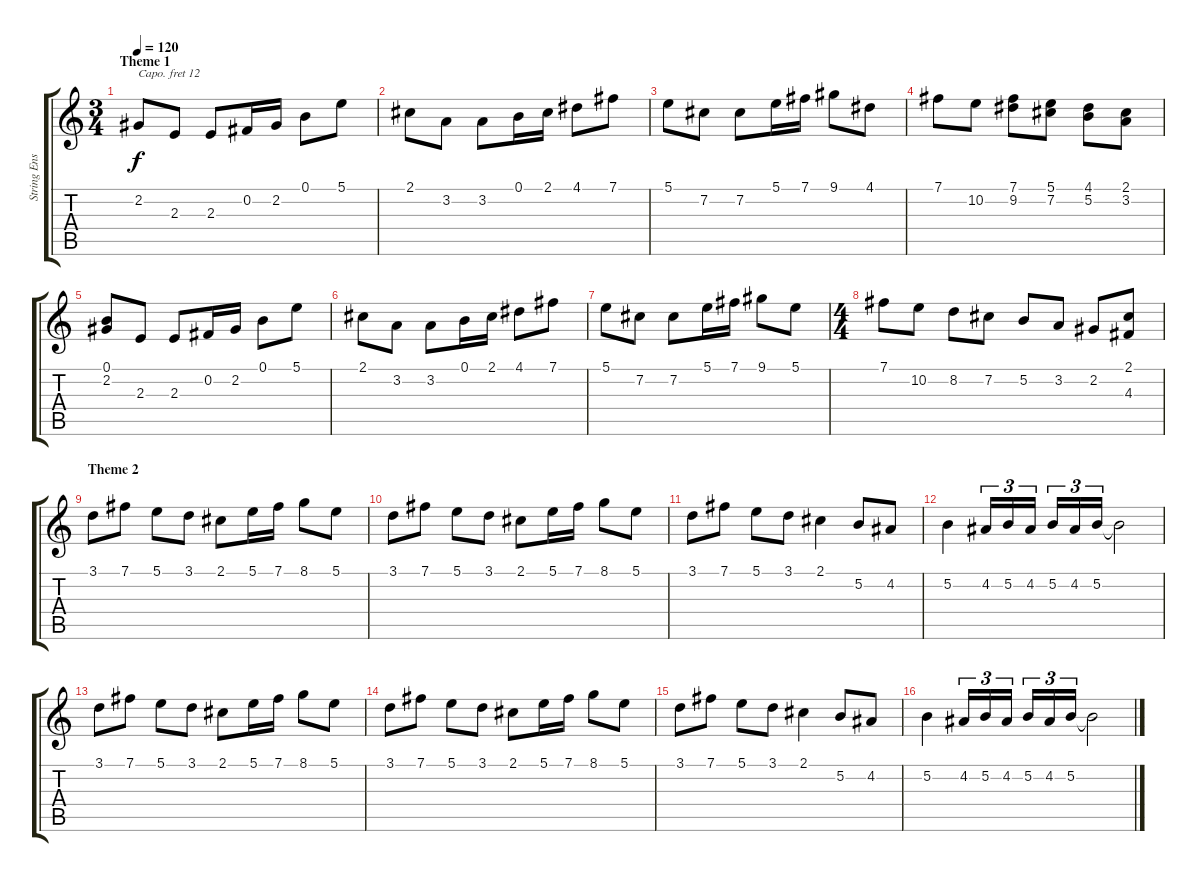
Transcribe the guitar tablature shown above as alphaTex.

\track ("String Ensemble" "String Ens") {instrument stringensemble1}
\staff {score tabs}
\capo 12
\tuning (B3 Gb3 D3 A2 E2 B1) {hide}
\ts (3 4)
\section ("" "Theme 1")
\tempo 120
\clef g2
\ks c
2.2.8{dy f instrument stringensemble1} 2.3.8 2.3.8 0.2.16 2.2.16 0.1.8 5.1.8 |
2.1.8 3.2.8 3.2.8 0.1.16 2.1.16 4.1.8 7.1.8 |
5.1.8 7.2.8 7.2.8 5.1.16 7.1.16 9.1.8 4.1.8 |
7.1.8 10.2.8 (7.1 9.2).8 (5.1 7.2).8 (4.1 5.2).8 (2.1 3.2).8 |
(0.1 2.2).8 2.3.8 2.3.8 0.2.16 2.2.16 0.1.8 5.1.8 |
2.1.8 3.2.8 3.2.8 0.1.16 2.1.16 4.1.8 7.1.8 |
5.1.8 7.2.8 7.2.8 5.1.16 7.1.16 9.1.8 5.1.8 |
\ts (4 4)
7.1.8 10.2.8 8.2.8 7.2.8 5.2.8 3.2.8 2.2.8 (2.1 4.3).8 |
\section ("" "Theme 2")
3.1.8 7.1.8 5.1.8 3.1.8 2.1.8 5.1.16 7.1.16 8.1.8 5.1.8 |
3.1.8 7.1.8 5.1.8 3.1.8 2.1.8 5.1.16 7.1.16 8.1.8 5.1.8 |
3.1.8 7.1.8 5.1.8 3.1.8 2.1.4 5.2.8 4.2.8 |
5.2.4 4.2.16{tu (3 2)} 5.2.16{tu (3 2)} 4.2.16{tu (3 2)} 5.2.16{tu (3 2)} 4.2.16{tu (3 2)} 5.2.16{tu (3 2)} 5.2{t}.2 |
3.1.8 7.1.8 5.1.8 3.1.8 2.1.8 5.1.16 7.1.16 8.1.8 5.1.8 |
3.1.8 7.1.8 5.1.8 3.1.8 2.1.8 5.1.16 7.1.16 8.1.8 5.1.8 |
3.1.8 7.1.8 5.1.8 3.1.8 2.1.4 5.2.8 4.2.8 |
5.2.4 4.2.16{tu (3 2)} 5.2.16{tu (3 2)} 4.2.16{tu (3 2)} 5.2.16{tu (3 2)} 4.2.16{tu (3 2)} 5.2.16{tu (3 2)} 5.2{t}.2
